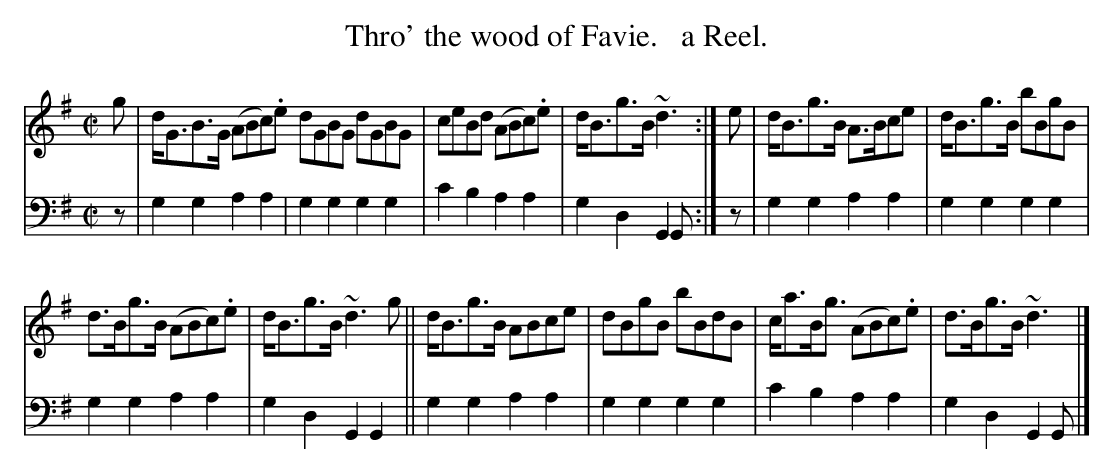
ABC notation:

X:1
T: Thro' the wood of Favie.   a Reel.
M: C|
L: 1/8
K: G
V: 1 staves=2
g | d<GB>G (ABc).e dGBG dGBG | ceBd (ABc).e | d<Bg>B ~d3 :| e | d<Bg>B A>Bce | d<Bg>B bBgB |
d>Bg>B (ABc).e | d<Bg>B ~d3 g || d<Bg>B ABce | dBgB bBdB | c<aB<g (ABc).e | d>Bg>B ~d3 |]
V: 2 clef=bass middle=d
z | g2g2 a2a2 | g2g2 g2g2 | c'2b2 a2a2 | g2d2 G2G :| z | g2g2 a2a2 | g2g2 g2g2 |
g2g2 a2a2 | g2d2 G2G2 || g2g2 a2a2 | g2g2 g2g2 | c'2b2 a2a2 | g2d2 G2G |]
